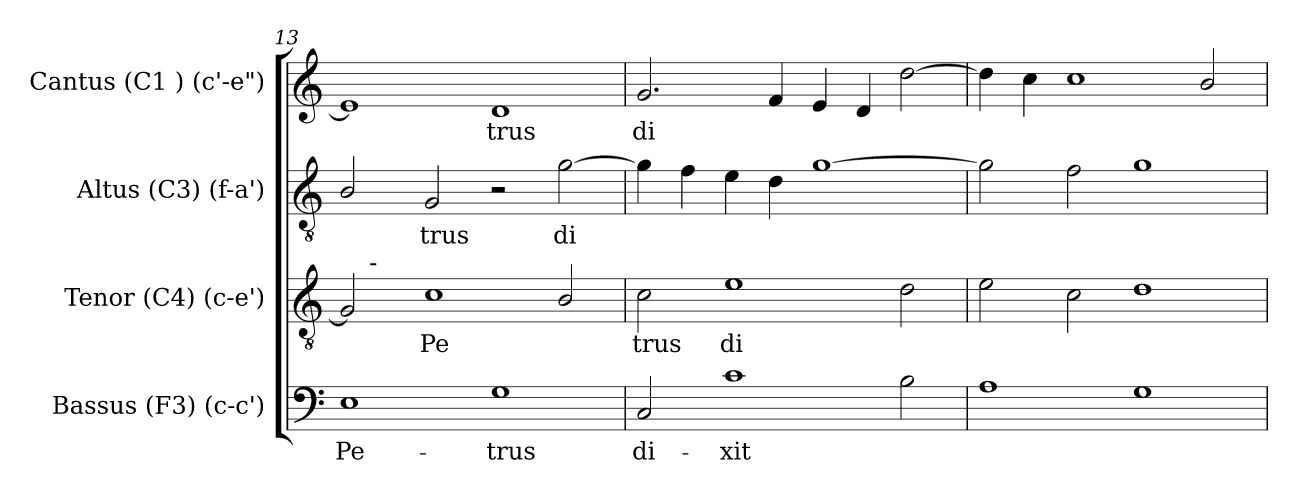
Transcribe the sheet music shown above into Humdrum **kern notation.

**kern	**text	**kern	**text	**kern	**text	**kern	**text
*part4	*part4	*part3	*part3	*part2	*part2	*part1	*part1
*staff4	*staff4	*staff3	*staff3	*staff2	*staff2	*staff1	*staff1
*I"Bassus (F3)  (c-c')	*	*I"Tenor (C4)  (c-e')	*	*I"Altus (C3)  (f-a')	*	*I"Cantus (C1 )  (c'-e")	*
!!LO:PB:g=z
*clefF4	*	*clefGv2	*	*clefGv2	*	*clefG2	*
*k[]	*	*k[]	*	*k[]	*	*k[]	*
*C:	*	*C:	*	*C:	*	*C:	*
=13	=13	=13	=13	=13	=13	=13	=13
!	!LO:LY:b:cj	!	!LO:LY:b:cj	!	!LO:LY:b:cj	!	!LO:LY:b:cj
*	*	*^	*	*	*	*	*
1E	Pe-	2G/]	8ryy	.	2B/	--	1e]	--
!	!	!	!LO:TX:a:t=-	!	!	!	!	!
.	.	.	1...ryy	.	.	.	.	.
!	!	!	!	!LO:LY:b:cj	!	!LO:LY:b:cj	!	!
.	.	1c	.	Pe-	2G/	-trus	.	.
!	!LO:LY:b:cj	!	!	!	!	!	!	!LO:LY:b:cj
1G	-trus	.	.	.	2r	.	1d	-trus
!	!	!	!	!LO:LY:b:cj	!	!LO:LY:b:cj	!	!
.	.	2B/	.	--	[>2g\	di-	.	.
=14	=14	=14	=14	=14	=14	=14	=14	=14
!	!LO:LY:b:cj	!	!	!LO:LY:b:cj	!	!LO:LY:b:cj	!	!LO:LY:b:cj
*	*	*v	*v	*	*	*	*	*
2C/	di-	2c\	-trus	4g\]	--	2.g/	di-
!	!	!	!	!	!LO:LY:b:cj	!	!
.	.	.	.	4f\	--	.	.
!	!LO:LY:b:cj	!	!LO:LY:b:cj	!	!LO:LY:b:cj	!	!
1c	-xit	1e	di-	4e\	--	.	.
!	!	!	!	!	!LO:LY:b:cj	!	!LO:LY:b:cj
.	.	.	.	4d\	--	4f/	--
!	!	!	!	!	!LO:LY:b:cj	!	!LO:LY:b:cj
.	.	.	.	[>1g	--	4e/	--
!	!	!	!	!	!	!	!LO:LY:b:cj
.	.	.	.	.	.	4d/	--
!	!LO:LY:b:cj	!	!LO:LY:b:cj	!	!	!	!LO:LY:b:cj
2B\	.	2d\	--	.	.	[>2dd\	--
=15	=15	=15	=15	=15	=15	=15	=15
!	!LO:LY:b:cj	!	!LO:LY:b:cj	!	!LO:LY:b:cj	!	!LO:LY:b:cj
1A	.	2e\	--	2g\]	--	4dd\]	--
!	!	!	!	!	!	!	!LO:LY:b:cj
.	.	.	.	.	.	4cc\	--
!	!	!	!LO:LY:b:cj	!	!LO:LY:b:cj	!	!LO:LY:b:cj
.	.	2c\	--	2f\	--	1cc	--
!	!LO:LY:b:cj	!	!LO:LY:b:cj	!	!LO:LY:b:cj	!	!
1G	.	1d	--	1g	--	.	.
!	!	!	!	!	!	!	!LO:LY:b:cj
.	.	.	.	.	.	2b/	--
=	=	=	=	=	=	=	=
*-	*-	*-	*-	*-	*-	*-	*-
